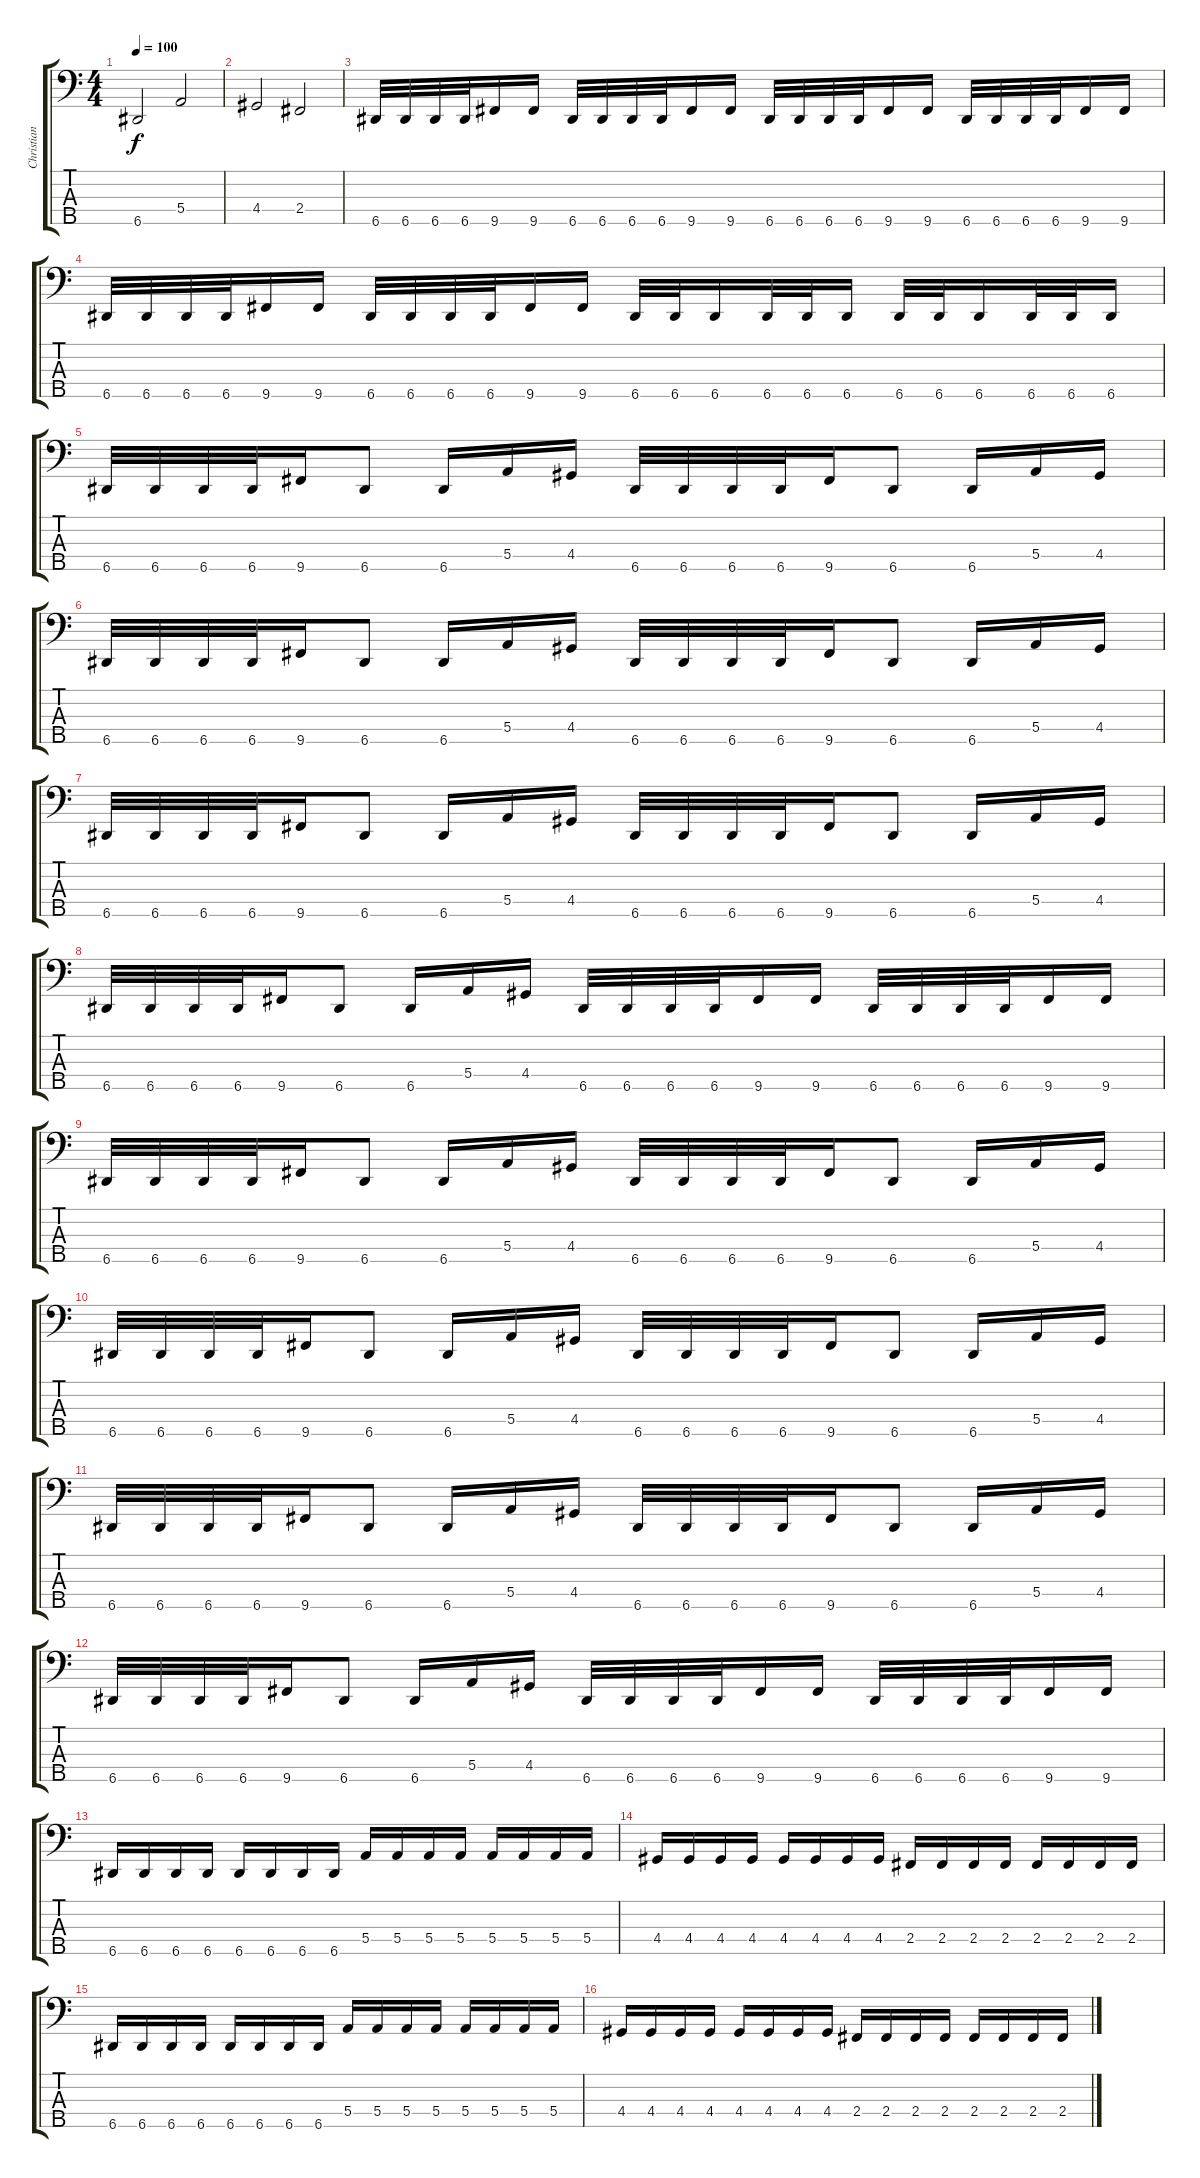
\track ("Christian" "Christian") {instrument electricbasspick}
\staff {score tabs}
\tuning (G2 D2 A1 E1 A0) {hide}
\ts (4 4)
\tempo 100
\clef f4
\ks c
6.5.2{dy f} 5.4.2 |
4.4.2 2.4.2 |
6.5.32 6.5.32 6.5.32 6.5.32 9.5.16 9.5.16 6.5.32 6.5.32 6.5.32 6.5.32 9.5.16 9.5.16 6.5.32 6.5.32 6.5.32 6.5.32 9.5.16 9.5.16 6.5.32 6.5.32 6.5.32 6.5.32 9.5.16 9.5.16 |
6.5.32 6.5.32 6.5.32 6.5.32 9.5.16 9.5.16 6.5.32 6.5.32 6.5.32 6.5.32 9.5.16 9.5.16 6.5.32 6.5.32 6.5.16 6.5.32 6.5.32 6.5.16 6.5.32 6.5.32 6.5.16 6.5.32 6.5.32 6.5.16 |
6.5.32 6.5.32 6.5.32 6.5.32 9.5.16 6.5.8 6.5.16 5.4.16 4.4.16 6.5.32 6.5.32 6.5.32 6.5.32 9.5.16 6.5.8 6.5.16 5.4.16 4.4.16 |
6.5.32 6.5.32 6.5.32 6.5.32 9.5.16 6.5.8 6.5.16 5.4.16 4.4.16 6.5.32 6.5.32 6.5.32 6.5.32 9.5.16 6.5.8 6.5.16 5.4.16 4.4.16 |
6.5.32 6.5.32 6.5.32 6.5.32 9.5.16 6.5.8 6.5.16 5.4.16 4.4.16 6.5.32 6.5.32 6.5.32 6.5.32 9.5.16 6.5.8 6.5.16 5.4.16 4.4.16 |
6.5.32 6.5.32 6.5.32 6.5.32 9.5.16 6.5.8 6.5.16 5.4.16 4.4.16 6.5.32 6.5.32 6.5.32 6.5.32 9.5.16 9.5.16 6.5.32 6.5.32 6.5.32 6.5.32 9.5.16 9.5.16 |
6.5.32 6.5.32 6.5.32 6.5.32 9.5.16 6.5.8 6.5.16 5.4.16 4.4.16 6.5.32 6.5.32 6.5.32 6.5.32 9.5.16 6.5.8 6.5.16 5.4.16 4.4.16 |
6.5.32 6.5.32 6.5.32 6.5.32 9.5.16 6.5.8 6.5.16 5.4.16 4.4.16 6.5.32 6.5.32 6.5.32 6.5.32 9.5.16 6.5.8 6.5.16 5.4.16 4.4.16 |
6.5.32 6.5.32 6.5.32 6.5.32 9.5.16 6.5.8 6.5.16 5.4.16 4.4.16 6.5.32 6.5.32 6.5.32 6.5.32 9.5.16 6.5.8 6.5.16 5.4.16 4.4.16 |
6.5.32 6.5.32 6.5.32 6.5.32 9.5.16 6.5.8 6.5.16 5.4.16 4.4.16 6.5.32 6.5.32 6.5.32 6.5.32 9.5.16 9.5.16 6.5.32 6.5.32 6.5.32 6.5.32 9.5.16 9.5.16 |
6.5.16 6.5.16 6.5.16 6.5.16 6.5.16 6.5.16 6.5.16 6.5.16 5.4.16 5.4.16 5.4.16 5.4.16 5.4.16 5.4.16 5.4.16 5.4.16 |
4.4.16 4.4.16 4.4.16 4.4.16 4.4.16 4.4.16 4.4.16 4.4.16 2.4.16 2.4.16 2.4.16 2.4.16 2.4.16 2.4.16 2.4.16 2.4.16 |
6.5.16 6.5.16 6.5.16 6.5.16 6.5.16 6.5.16 6.5.16 6.5.16 5.4.16 5.4.16 5.4.16 5.4.16 5.4.16 5.4.16 5.4.16 5.4.16 |
4.4.16 4.4.16 4.4.16 4.4.16 4.4.16 4.4.16 4.4.16 4.4.16 2.4.16 2.4.16 2.4.16 2.4.16 2.4.16 2.4.16 2.4.16 2.4.16
